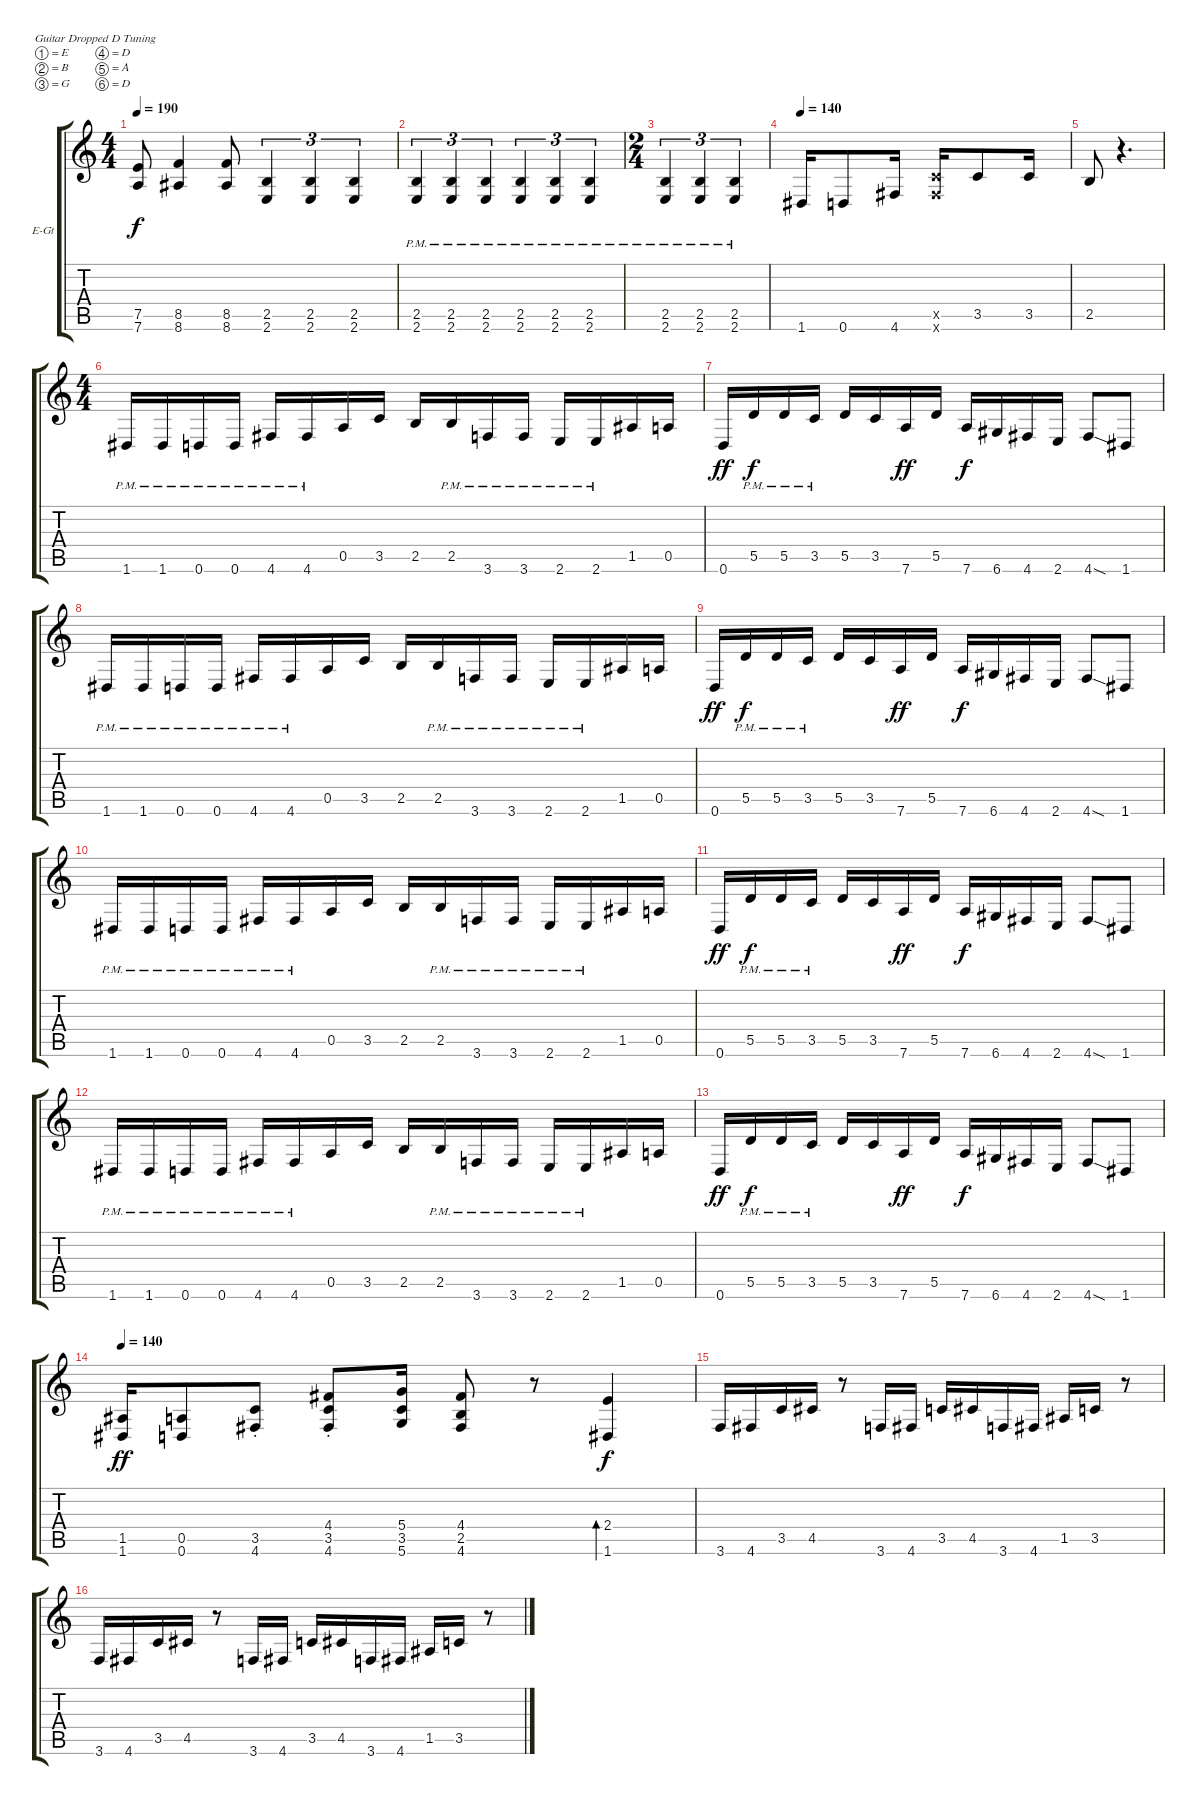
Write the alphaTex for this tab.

\bracketExtendMode groupsimilarinstruments
\firstSystemTrackNameOrientation horizontal
\otherSystemsTrackNameOrientation horizontal
\track ("Paul" "E-Gt") {instrument distortionguitar}
\staff {score tabs}
\tuning (E4 B3 G3 D3 A2 D2)
\ts (4 4)
\tempo 190
\clef g2
\ks c
(7.5 7.6).8{dy f} (8.5 8.6).4 (8.5 8.6).8 (2.5 2.6).4{tu (3 2)} (2.5 2.6).4{tu (3 2)} (2.5 2.6).4{tu (3 2)} |
(2.5{pm} 2.6{pm}).4{tu (3 2)} (2.5{pm} 2.6{pm}).4{tu (3 2)} (2.5{pm} 2.6{pm}).4{tu (3 2)} (2.5{pm} 2.6{pm}).4{tu (3 2)} (2.5{pm} 2.6{pm}).4{tu (3 2)} (2.5{pm} 2.6{pm}).4{tu (3 2)} |
\ts (2 4)
\beaming (8 2 2)
(2.5{pm} 2.6{pm}).4{tu (3 2)} (2.5{pm} 2.6{pm}).4{tu (3 2)} (2.5{pm} 2.6{pm}).4{tu (3 2)} |
\tempo 140
1.6.16 0.6.8 4.6.16 (3.5{x} 4.6{x}).16 3.5.8 3.5.16 |
2.5.8 r.4{d} |
\ts (4 4)
\beaming (8 2 2 2 2)
1.6{pm}.16 1.6{pm}.16 0.6{pm}.16 0.6{pm}.16 4.6{pm}.16 4.6{pm}.16 0.5.16 3.5.16 2.5.16 2.5{pm}.16 3.6{pm}.16 3.6{pm}.16 2.6{pm}.16 2.6{pm}.16 1.5.16 0.5.16 |
0.6.16{dy ff} 5.5{pm}.16{dy f} 5.5{pm}.16 3.5{pm}.16 5.5.16 3.5.16 7.6.16{dy ff} 5.5.16 7.6.16{dy f} 6.6.16 4.6.16 2.6.16 4.6{sod}.8 1.6.8 |
1.6{pm}.16 1.6{pm}.16 0.6{pm}.16 0.6{pm}.16 4.6{pm}.16 4.6{pm}.16 0.5.16 3.5.16 2.5.16 2.5{pm}.16 3.6{pm}.16 3.6{pm}.16 2.6{pm}.16 2.6{pm}.16 1.5.16 0.5.16 |
0.6.16{dy ff} 5.5{pm}.16{dy f} 5.5{pm}.16 3.5{pm}.16 5.5.16 3.5.16 7.6.16{dy ff} 5.5.16 7.6.16{dy f} 6.6.16 4.6.16 2.6.16 4.6{sod}.8 1.6.8 |
1.6{pm}.16 1.6{pm}.16 0.6{pm}.16 0.6{pm}.16 4.6{pm}.16 4.6{pm}.16 0.5.16 3.5.16 2.5.16 2.5{pm}.16 3.6{pm}.16 3.6{pm}.16 2.6{pm}.16 2.6{pm}.16 1.5.16 0.5.16 |
0.6.16{dy ff} 5.5{pm}.16{dy f} 5.5{pm}.16 3.5{pm}.16 5.5.16 3.5.16 7.6.16{dy ff} 5.5.16 7.6.16{dy f} 6.6.16 4.6.16 2.6.16 4.6{sod}.8 1.6.8 |
1.6{pm}.16 1.6{pm}.16 0.6{pm}.16 0.6{pm}.16 4.6{pm}.16 4.6{pm}.16 0.5.16 3.5.16 2.5.16 2.5{pm}.16 3.6{pm}.16 3.6{pm}.16 2.6{pm}.16 2.6{pm}.16 1.5.16 0.5.16 |
0.6.16{dy ff} 5.5{pm}.16{dy f} 5.5{pm}.16 3.5{pm}.16 5.5.16 3.5.16 7.6.16{dy ff} 5.5.16 7.6.16{dy f} 6.6.16 4.6.16 2.6.16 4.6{sod}.8 1.6.8 |
\tempo 140
(1.5 1.6).16{dy ff} (0.5 0.6).8 (3.5 4.6{st}).8 (4.4 3.5{st} 4.6).8 (5.4 3.5 5.6).16 (4.4 2.5 4.6).8 r.8 (2.4 1.6).4{bd 120 dy f} |
3.6.16 4.6.16 3.5.16 4.5.16 r.8 3.6.16 4.6.16 3.5.16 4.5.16 3.6.16 4.6.16 1.5.16 3.5.16 r.8 |
3.6.16 4.6.16 3.5.16 4.5.16 r.8 3.6.16 4.6.16 3.5.16 4.5.16 3.6.16 4.6.16 1.5.16 3.5.16 r.8
